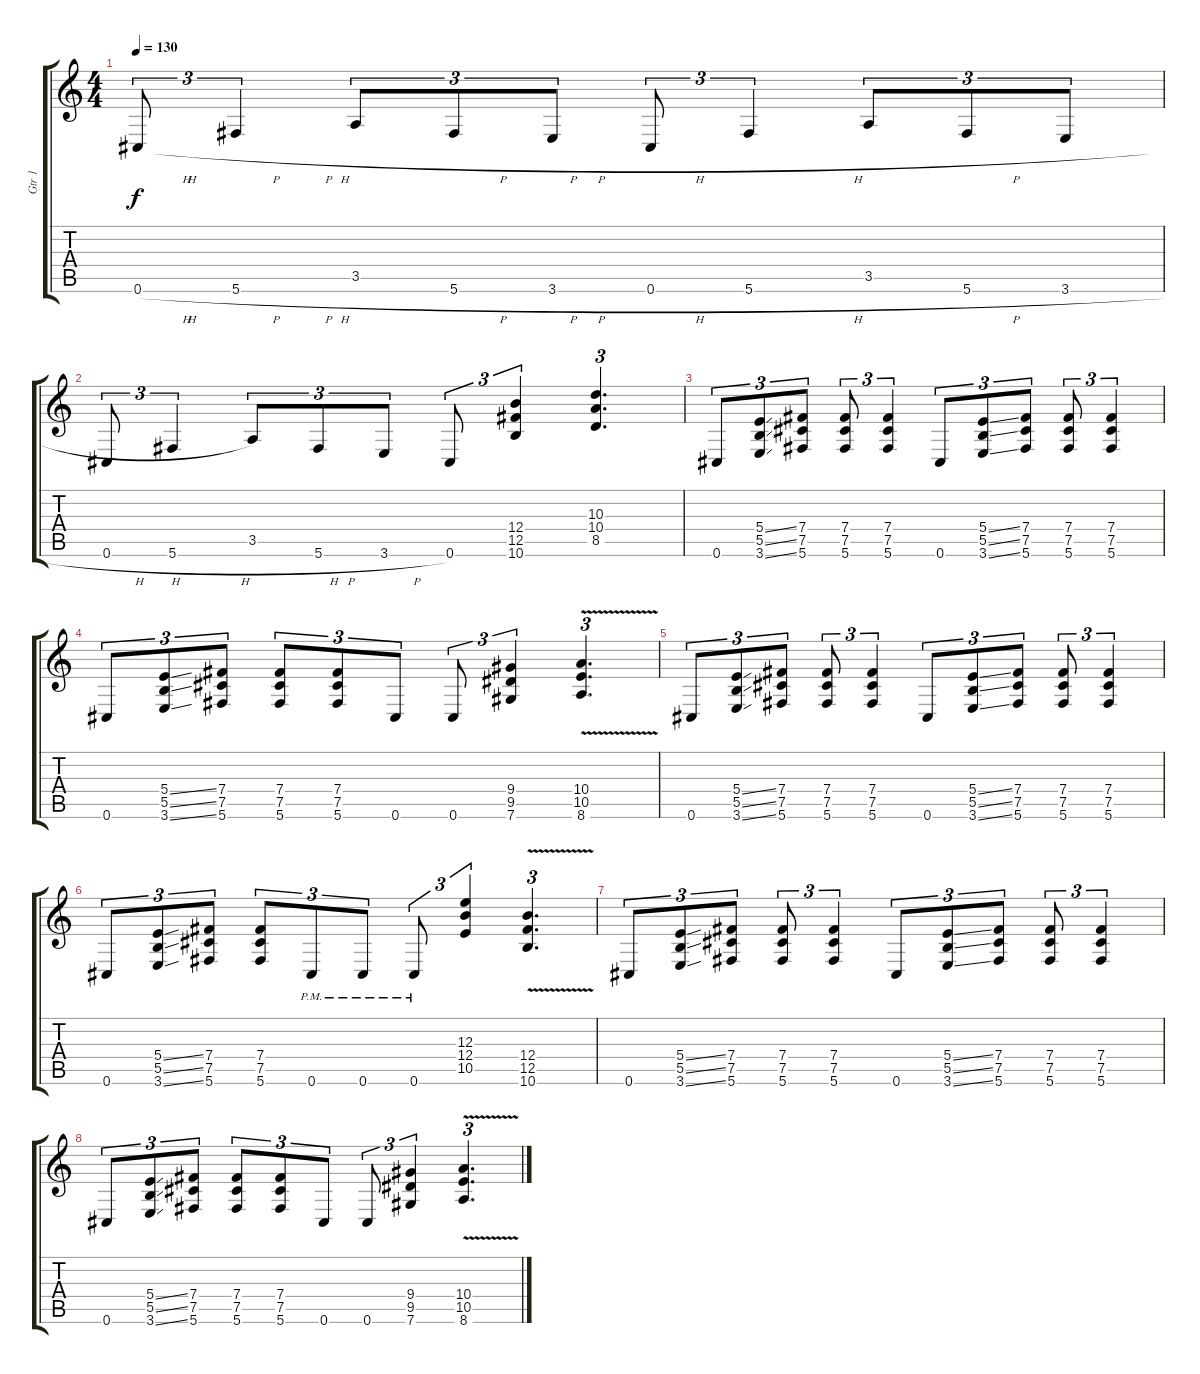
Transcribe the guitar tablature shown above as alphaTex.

\track ("Gtr 1" "Gtr 1") {instrument overdrivenguitar}
\staff {score tabs}
\tuning (Db4 Ab3 E3 B2 Gb2 Db2) {hide}
\ts (4 4)
\tempo 130
\clef g2
\ks c
0.6{h}.8{tu (3 2) dy f} 5.6{h}.4{tu (3 2)} 3.5.8{tu (3 2)} 5.6{h}.8{tu (3 2)} 3.6{h}.8{tu (3 2)} 0.6{h}.8{tu (3 2)} 5.6{h}.4{tu (3 2)} 3.5.8{tu (3 2)} 5.6{h}.8{tu (3 2)} 3.6{h}.8{tu (3 2)} |
0.6{h}.8{tu (3 2)} 5.6{h}.4{tu (3 2)} 3.5.8{tu (3 2)} 5.6{h}.8{tu (3 2)} 3.6{h}.8{tu (3 2)} 0.6.8{tu (3 2)} (12.4 12.5 10.6).4{tu (3 2)} (10.3 10.4 8.5).4{d tu (3 2)} |
0.6.8{tu (3 2)} (5.4{ss} 5.5{ss} 3.6{ss}).8{tu (3 2)} (7.4 7.5 5.6).8{tu (3 2)} (7.4 7.5 5.6).8{tu (3 2)} (7.4 7.5 5.6).4{tu (3 2)} 0.6.8{tu (3 2)} (5.4{ss} 5.5{ss} 3.6{ss}).8{tu (3 2)} (7.4 7.5 5.6).8{tu (3 2)} (7.4 7.5 5.6).8{tu (3 2)} (7.4 7.5 5.6).4{tu (3 2)} |
0.6.8{tu (3 2)} (5.4{ss} 5.5{ss} 3.6{ss}).8{tu (3 2)} (7.4 7.5 5.6).8{tu (3 2)} (7.4 7.5 5.6).8{tu (3 2)} (7.4 7.5 5.6).8{tu (3 2)} 0.6.8{tu (3 2)} 0.6.8{tu (3 2)} (9.4 9.5 7.6).4{tu (3 2)} (10.4{v} 10.5{v} 8.6{v}).4{d tu (3 2)} |
0.6.8{tu (3 2)} (5.4{ss} 5.5{ss} 3.6{ss}).8{tu (3 2)} (7.4 7.5 5.6).8{tu (3 2)} (7.4 7.5 5.6).8{tu (3 2)} (7.4 7.5 5.6).4{tu (3 2)} 0.6.8{tu (3 2)} (5.4{ss} 5.5{ss} 3.6{ss}).8{tu (3 2)} (7.4 7.5 5.6).8{tu (3 2)} (7.4 7.5 5.6).8{tu (3 2)} (7.4 7.5 5.6).4{tu (3 2)} |
0.6.8{tu (3 2)} (5.4{ss} 5.5{ss} 3.6{ss}).8{tu (3 2)} (7.4 7.5 5.6).8{tu (3 2)} (7.4 7.5 5.6).8{tu (3 2)} 0.6{pm}.8{tu (3 2)} 0.6{pm}.8{tu (3 2)} 0.6{pm}.8{tu (3 2)} (12.3 12.4 10.5).4{tu (3 2)} (12.4{v} 12.5{v} 10.6{v}).4{d tu (3 2)} |
0.6.8{tu (3 2)} (5.4{ss} 5.5{ss} 3.6{ss}).8{tu (3 2)} (7.4 7.5 5.6).8{tu (3 2)} (7.4 7.5 5.6).8{tu (3 2)} (7.4 7.5 5.6).4{tu (3 2)} 0.6.8{tu (3 2)} (5.4{ss} 5.5{ss} 3.6{ss}).8{tu (3 2)} (7.4 7.5 5.6).8{tu (3 2)} (7.4 7.5 5.6).8{tu (3 2)} (7.4 7.5 5.6).4{tu (3 2)} |
0.6.8{tu (3 2)} (5.4{ss} 5.5{ss} 3.6{ss}).8{tu (3 2)} (7.4 7.5 5.6).8{tu (3 2)} (7.4 7.5 5.6).8{tu (3 2)} (7.4 7.5 5.6).8{tu (3 2)} 0.6.8{tu (3 2)} 0.6.8{tu (3 2)} (9.4 9.5 7.6).4{tu (3 2)} (10.4{v} 10.5{v} 8.6{v}).4{d tu (3 2)}
